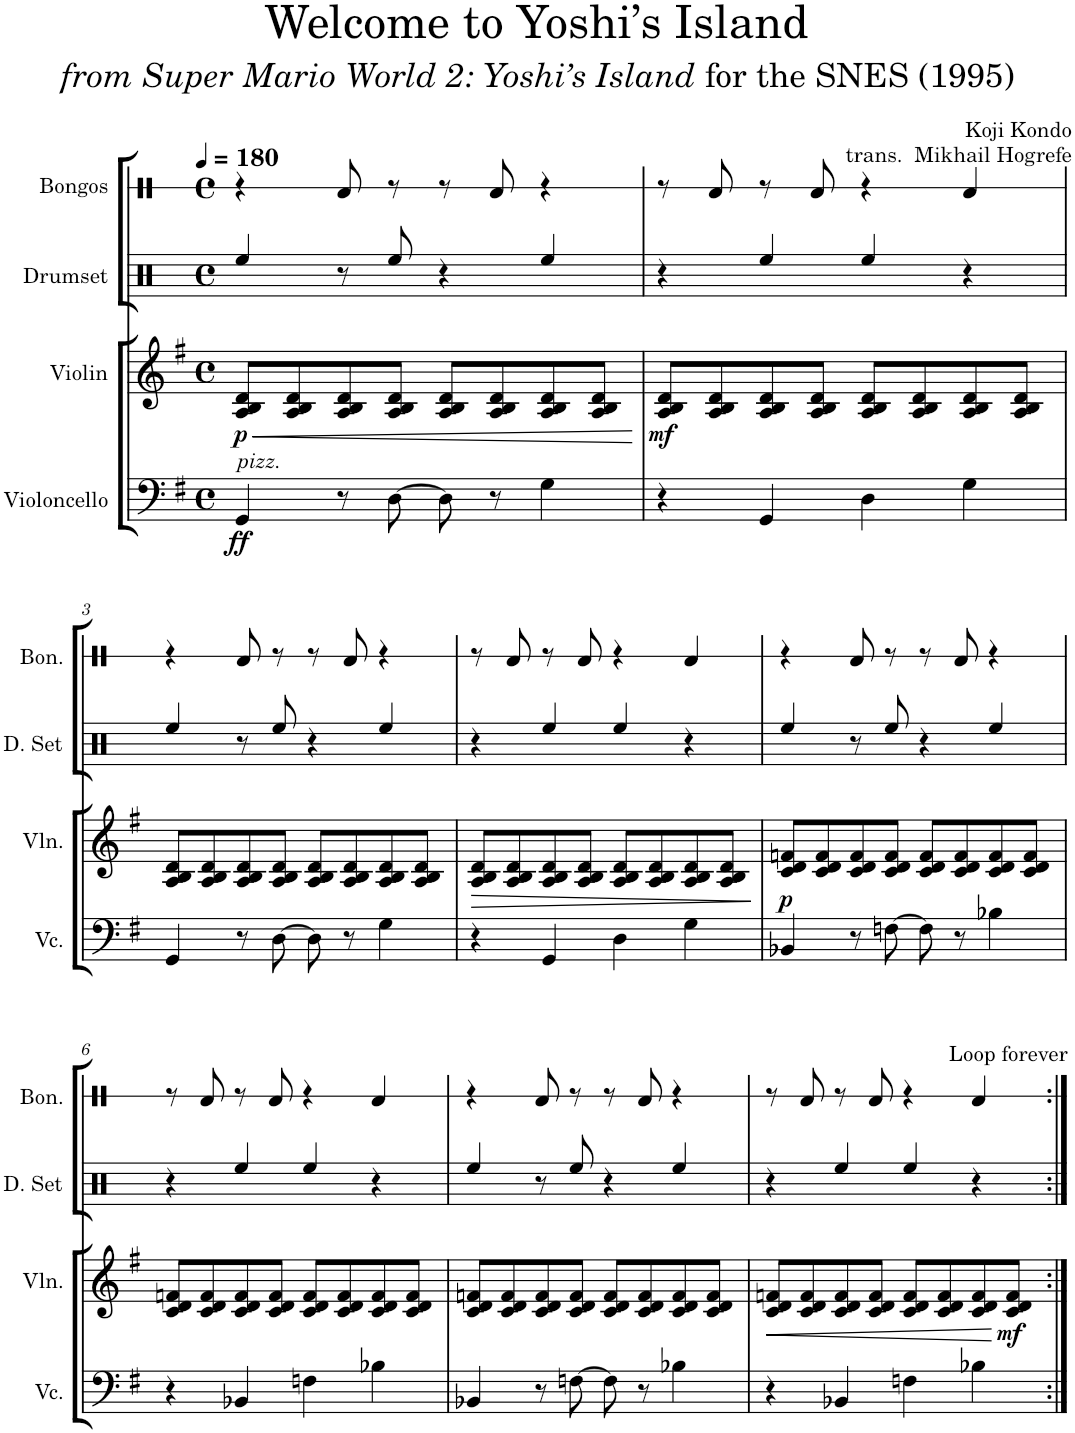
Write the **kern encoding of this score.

**kern	**dynam	**kern	**dynam	**kern	**dynam	**kern	**dynam	**kern	**kern
*part6	*part6	*part5	*part5	*part4	*part4	*part3	*part3	*part2	*part1
*staff6	*staff6	*staff5	*staff5	*staff4	*staff4	*staff3	*staff3	*staff2	*staff1
*I"Violoncello	*	*I"Violin 3	*	*I"Violin 2	*	*I"Violin	*	*I"Drumset	*I"Bongos
*I'Vc.	*	*I'Vln. 3	*	*I'Vln. 2	*	*I'Vln.	*	*I'D. Set	*I'Bon.
*	*	*stria5	*	*stria5	*	*	*	*	*stria1
*clefF4	*	*clefG2	*	*clefG2	*	*clefG2	*	*clefX	*clefX
*k[f#]	*	*k[f#]	*	*k[f#]	*	*k[f#]	*	*k[]	*k[]
*M4/4	*	*M4/4	*	*M4/4	*	*M4/4	*	*M4/4	*M4/4
*met(c)	*	*met(c)	*	*met(c)	*	*met(c)	*	*met(c)	*met(c)
*MM180	*	*MM180	*	*MM180	*	*MM180	*	*MM180	*MM180
=1	=1	=1	=1	=1	=1	=1	=1	=1	=1
!LO:TX:a:i:t=pizz.	!	!	!	!	!	!	!	!	!
!	!LO:DY:b	!	!	!	!	!	!LO:HP:b	!	!
!	!	!	!	!	!	!	!LO:DY:n=1:b	!	!
4GG/	ff	16.d/KL	.	16.A/ 16.B/ 16.d/KL	.	8A/ 8B/ 8d/L	< p	4Ree/	4r
!	!	!	!LO:HP:b	!	!LO:HP:b	!	!	!	!
!	!	!	!LO:DY:n=1:b	!	!LO:DY:n=1:b	!	!	!	!
.	.	8d/	< p	8A/ 8B/ 8d/	< p	.	.	.	.
.	.	.	.	.	.	8A/ 8B/ 8d/	.	.	.
.	.	8d/J	.	8A/ 8B/ 8d/J	.	.	.	.	.
8r	.	.	.	.	.	8A/ 8B/ 8d/	.	8r	8Rd/
.	.	8d/L	.	8A/ 8B/ 8d/L	.	.	.	.	.
[8D\	.	.	.	.	.	8A/ 8B/ 8d/J	.	8Ree/	8r
.	.	8d/J	.	8A/ 8B/ 8d/J	.	.	.	.	.
8D\]	.	.	.	.	.	8A/ 8B/ 8d/L	.	4r	8r
.	.	8d/L	.	8A/ 8B/ 8d/L	.	.	.	.	.
8r	.	.	.	.	.	8A/ 8B/ 8d/	.	.	8Rd/
.	.	8d/J	.	8A/ 8B/ 8d/J	.	.	.	.	.
4G\	.	.	.	.	.	8A/ 8B/ 8d/	.	4Ree/	4r
.	.	8d/L	.	8A/ 8B/ 8d/L	.	.	.	.	.
.	.	.	.	.	.	8A/ 8B/ 8d/J	.	.	.
.	.	[32d/Jkk	.	[32A/ [32B/ [32d/Jkk	.	.	.	.	.
.	.	.	.	.	.	.	[	.	.
=2	=2	=2	=2	=2	=2	=2	=2	=2	=2
!	!	!	!	!	!	!	!LO:DY:b	!	!
4r	.	16.d/KL]	.	16.A]/ 16.B]/ 16.d]/KL	.	8A/ 8B/ 8d/L	mf	4r	8r
!	!	!	!LO:DY:n=1:b	!	!LO:DY:n=1:b	!	!	!	!
.	.	8d/	[ mf	8A/ 8B/ 8d/	[ mf	.	.	.	.
.	.	.	.	.	.	8A/ 8B/ 8d/	.	.	8Rd/
.	.	8d/J	.	8A/ 8B/ 8d/J	.	.	.	.	.
4GG/	.	.	.	.	.	8A/ 8B/ 8d/	.	4Ree/	8r
.	.	8d/L	.	8A/ 8B/ 8d/L	.	.	.	.	.
.	.	.	.	.	.	8A/ 8B/ 8d/J	.	.	8Rd/
.	.	8d/J	.	8A/ 8B/ 8d/J	.	.	.	.	.
4D\	.	.	.	.	.	8A/ 8B/ 8d/L	.	4Ree/	4r
.	.	8d/L	.	8A/ 8B/ 8d/L	.	.	.	.	.
.	.	.	.	.	.	8A/ 8B/ 8d/	.	.	.
.	.	8d/J	.	8A/ 8B/ 8d/J	.	.	.	.	.
4G\	.	.	.	.	.	8A/ 8B/ 8d/	.	4r	4Rd/
.	.	8d/L	.	8A/ 8B/ 8d/L	.	.	.	.	.
.	.	.	.	.	.	8A/ 8B/ 8d/J	.	.	.
.	.	[32d/Jkk	.	[32A/ [32B/ [32d/Jkk	.	.	.	.	.
!!LO:LB:g=z
=3	=3	=3	=3	=3	=3	=3	=3	=3	=3
4GG/	.	16.d/KL]	.	16.A]/ 16.B]/ 16.d]/KL	.	8A/ 8B/ 8d/L	.	4Ree/	4r
.	.	8d/	.	8A/ 8B/ 8d/	.	.	.	.	.
.	.	.	.	.	.	8A/ 8B/ 8d/	.	.	.
.	.	8d/J	.	8A/ 8B/ 8d/J	.	.	.	.	.
8r	.	.	.	.	.	8A/ 8B/ 8d/	.	8r	8Rd/
.	.	8d/L	.	8A/ 8B/ 8d/L	.	.	.	.	.
[8D\	.	.	.	.	.	8A/ 8B/ 8d/J	.	8Ree/	8r
.	.	8d/J	.	8A/ 8B/ 8d/J	.	.	.	.	.
8D\]	.	.	.	.	.	8A/ 8B/ 8d/L	.	4r	8r
.	.	8d/L	.	8A/ 8B/ 8d/L	.	.	.	.	.
8r	.	.	.	.	.	8A/ 8B/ 8d/	.	.	8Rd/
.	.	8d/J	.	8A/ 8B/ 8d/J	.	.	.	.	.
4G\	.	.	.	.	.	8A/ 8B/ 8d/	.	4Ree/	4r
.	.	8d/L	.	8A/ 8B/ 8d/L	.	.	.	.	.
.	.	.	.	.	.	8A/ 8B/ 8d/J	.	.	.
!	!	!	!LO:HP:b	!	!LO:HP:b	!	!	!	!
.	.	[32d/Jkk	>	[32A/ [32B/ [32d/Jkk	>	.	.	.	.
=4	=4	=4	=4	=4	=4	=4	=4	=4	=4
!	!	!	!	!	!	!	!LO:HP:b	!	!
4r	.	16.d/KL]	.	16.A]/ 16.B]/ 16.d]/KL	.	8A/ 8B/ 8d/L	>	4r	8r
.	.	8d/	.	8A/ 8B/ 8d/	.	.	.	.	.
.	.	.	.	.	.	8A/ 8B/ 8d/	.	.	8Rd/
.	.	8d/J	.	8A/ 8B/ 8d/J	.	.	.	.	.
4GG/	.	.	.	.	.	8A/ 8B/ 8d/	.	4Ree/	8r
.	.	8d/L	.	8A/ 8B/ 8d/L	.	.	.	.	.
.	.	.	.	.	.	8A/ 8B/ 8d/J	.	.	8Rd/
.	.	8d/J	.	8A/ 8B/ 8d/J	.	.	.	.	.
4D\	.	.	.	.	.	8A/ 8B/ 8d/L	.	4Ree/	4r
.	.	8d/L	.	8A/ 8B/ 8d/L	.	.	.	.	.
.	.	.	.	.	.	8A/ 8B/ 8d/	.	.	.
.	.	8d/J	.	8A/ 8B/ 8d/J	.	.	.	.	.
4G\	.	.	.	.	.	8A/ 8B/ 8d/	.	4r	4Rd/
.	.	8d/L	.	8A/ 8B/ 8d/L	.	.	.	.	.
.	.	.	.	.	.	8A/ 8B/ 8d/J	.	.	.
!	!	!	!LO:DY:n=1:b	!	!LO:DY:n=1:b	!	!	!	!
.	.	[32fn/Jkk	] p	[32c/ [32d/ [32fn/Jkk	] p	.	.	.	.
.	.	.	.	.	.	.	]	.	.
=5	=5	=5	=5	=5	=5	=5	=5	=5	=5
!	!	!	!	!	!	!	!LO:DY:b	!	!
4BB-X/	.	16.f/KL]	.	16.c]/ 16.d]/ 16.f]/KL	.	8c/ 8d/ 8fn/L	p	4Ree/	4r
.	.	8fn/	.	8c/ 8d/ 8fn/	.	.	.	.	.
.	.	.	.	.	.	8c/ 8d/ 8f/	.	.	.
.	.	8f/J	.	8c/ 8d/ 8f/J	.	.	.	.	.
8r	.	.	.	.	.	8c/ 8d/ 8f/	.	8r	8Rd/
.	.	8f/L	.	8c/ 8d/ 8f/L	.	.	.	.	.
[8Fn\	.	.	.	.	.	8c/ 8d/ 8f/J	.	8Ree/	8r
.	.	8f/J	.	8c/ 8d/ 8f/J	.	.	.	.	.
8F\]	.	.	.	.	.	8c/ 8d/ 8f/L	.	4r	8r
.	.	8f/L	.	8c/ 8d/ 8f/L	.	.	.	.	.
8r	.	.	.	.	.	8c/ 8d/ 8f/	.	.	8Rd/
.	.	8f/J	.	8c/ 8d/ 8f/J	.	.	.	.	.
4B-X\	.	.	.	.	.	8c/ 8d/ 8f/	.	4Ree/	4r
.	.	8f/L	.	8c/ 8d/ 8f/L	.	.	.	.	.
.	.	.	.	.	.	8c/ 8d/ 8f/J	.	.	.
.	.	[32f/Jkk	.	[32c/ [32d/ [32f/Jkk	.	.	.	.	.
!!LO:LB:g=z
=6	=6	=6	=6	=6	=6	=6	=6	=6	=6
4r	.	16.f/KL]	.	16.c]/ 16.d]/ 16.f]/KL	.	8c/ 8d/ 8fn/L	.	4r	8r
.	.	8fn/	.	8c/ 8d/ 8fn/	.	.	.	.	.
.	.	.	.	.	.	8c/ 8d/ 8f/	.	.	8Rd/
.	.	8f/J	.	8c/ 8d/ 8f/J	.	.	.	.	.
4BB-X/	.	.	.	.	.	8c/ 8d/ 8f/	.	4Ree/	8r
.	.	8f/L	.	8c/ 8d/ 8f/L	.	.	.	.	.
.	.	.	.	.	.	8c/ 8d/ 8f/J	.	.	8Rd/
.	.	8f/J	.	8c/ 8d/ 8f/J	.	.	.	.	.
4Fn\	.	.	.	.	.	8c/ 8d/ 8f/L	.	4Ree/	4r
.	.	8f/L	.	8c/ 8d/ 8f/L	.	.	.	.	.
.	.	.	.	.	.	8c/ 8d/ 8f/	.	.	.
.	.	8f/J	.	8c/ 8d/ 8f/J	.	.	.	.	.
4B-X\	.	.	.	.	.	8c/ 8d/ 8f/	.	4r	4Rd/
.	.	8f/L	.	8c/ 8d/ 8f/L	.	.	.	.	.
.	.	.	.	.	.	8c/ 8d/ 8f/J	.	.	.
.	.	[32f/Jkk	.	[32c/ [32d/ [32f/Jkk	.	.	.	.	.
=7	=7	=7	=7	=7	=7	=7	=7	=7	=7
4BB-X/	.	16.f/KL]	.	16.c]/ 16.d]/ 16.f]/KL	.	8c/ 8d/ 8fn/L	.	4Ree/	4r
.	.	8fn/	.	8c/ 8d/ 8fn/	.	.	.	.	.
.	.	.	.	.	.	8c/ 8d/ 8f/	.	.	.
.	.	8f/J	.	8c/ 8d/ 8f/J	.	.	.	.	.
8r	.	.	.	.	.	8c/ 8d/ 8f/	.	8r	8Rd/
.	.	8f/L	.	8c/ 8d/ 8f/L	.	.	.	.	.
[8Fn\	.	.	.	.	.	8c/ 8d/ 8f/J	.	8Ree/	8r
.	.	8f/J	.	8c/ 8d/ 8f/J	.	.	.	.	.
8F\]	.	.	.	.	.	8c/ 8d/ 8f/L	.	4r	8r
.	.	8f/L	.	8c/ 8d/ 8f/L	.	.	.	.	.
8r	.	.	.	.	.	8c/ 8d/ 8f/	.	.	8Rd/
.	.	8f/J	.	8c/ 8d/ 8f/J	.	.	.	.	.
4B-X\	.	.	.	.	.	8c/ 8d/ 8f/	.	4Ree/	4r
.	.	8f/L	.	8c/ 8d/ 8f/L	.	.	.	.	.
.	.	.	.	.	.	8c/ 8d/ 8f/J	.	.	.
!	!	!	!LO:HP:b	!	!LO:HP:b	!	!	!	!
.	.	[32f/Jkk	<	[32c/ [32d/ [32f/Jkk	<	.	.	.	.
=8	=8	=8	=8	=8	=8	=8	=8	=8	=8
!	!	!	!	!	!	!	!LO:HP:b	!	!
4r	.	16.f/KL]	.	16.c]/ 16.d]/ 16.f]/KL	.	8c/ 8d/ 8fn/L	<	4r	8r
.	.	8fn/	.	8c/ 8d/ 8fn/	.	.	.	.	.
.	.	.	.	.	.	8c/ 8d/ 8f/	.	.	8Rd/
.	.	8f/J	.	8c/ 8d/ 8f/J	.	.	.	.	.
4BB-X/	.	.	.	.	.	8c/ 8d/ 8f/	.	4Ree/	8r
.	.	8f/L	.	8c/ 8d/ 8f/L	.	.	.	.	.
.	.	.	.	.	.	8c/ 8d/ 8f/J	.	.	8Rd/
.	.	8f/J	.	8c/ 8d/ 8f/J	.	.	.	.	.
4Fn\	.	.	.	.	.	8c/ 8d/ 8f/L	.	4Ree/	4r
.	.	8f/L	.	8c/ 8d/ 8f/L	.	.	.	.	.
.	.	.	.	.	.	8c/ 8d/ 8f/	.	.	.
.	.	8f/J	.	8c/ 8d/ 8f/J	.	.	.	.	.
!	!	!	!	!	!	!	!	!	!LO:TX:a:t=Loop forever
4B-X\	.	.	.	.	.	8c/ 8d/ 8f/	.	4r	4Rd/
!	!	!	!LO:DY:n=1:b	!	!LO:DY:n=1:b	!	!	!	!
.	.	8f/L	[ mf	8c/ 8d/ 8f/L	[ mf	.	.	.	.
!	!	!	!	!	!	!	!LO:DY:n=1:b	!	!
.	.	.	.	.	.	8c/ 8d/ 8f/J	[ mf	.	.
!	!	!	!LO:DY:n=2:b	!	!LO:DY:n=2:b	!	!	!	!
.	.	32f/Jkk	p	32c/ 32d/ 32f/Jkk	p	.	.	.	.
=:|!	=:|!	=:|!	=:|!	=:|!	=:|!	=:|!	=:|!	=:|!	=:|!
*-	*-	*-	*-	*-	*-	*-	*-	*-	*-
